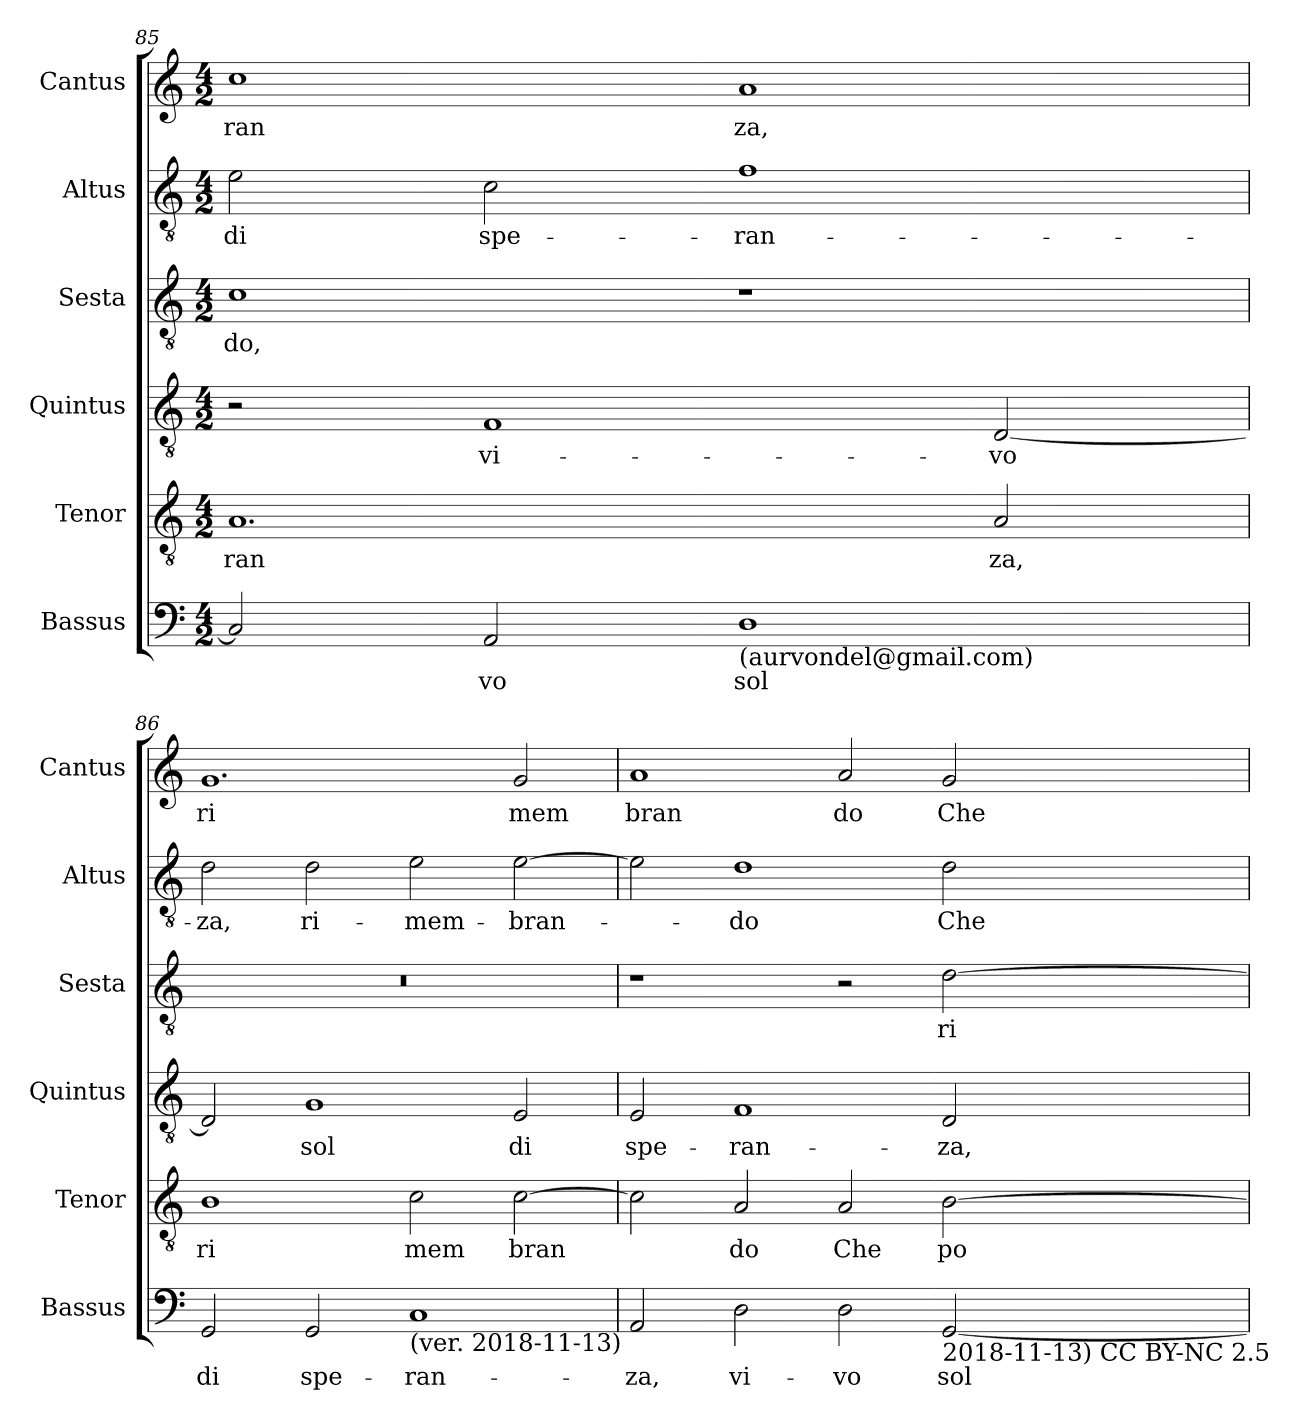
**kern	**text	**kern	**text	**kern	**text	**kern	**text	**kern	**text	**kern	**text
*part6	*part6	*part5	*part5	*part4	*part4	*part3	*part3	*part2	*part2	*part1	*part1
*staff6	*staff6	*staff5	*staff5	*staff4	*staff4	*staff3	*staff3	*staff2	*staff2	*staff1	*staff1
*I"Bassus	*	*I"Tenor	*	*I"Quintus	*	*I"Sesta	*	*I"Altus	*	*I"Cantus	*
*I'Bassus	*	*I'Tenor	*	*I'Quintus	*	*I'Sesta	*	*I'Altus	*	*I'Cantus	*
*clefF4	*	*clefGv2	*	*clefGv2	*	*clefGv2	*	*clefGv2	*	*clefG2	*
*	*	*	*	*k[]	*	*k[]	*	*	*	*	*
*	*	*	*	*C:	*	*C:	*	*	*	*	*
*M4/2	*	*M4/2	*	*M4/2	*	*M4/2	*	*M4/2	*	*M4/2	*
=85	=85	=85	=85	=85	=85	=85	=85	=85	=85	=85	=85
!	!	!	!LO:LY:b:cj	!	!	!	!LO:LY:b:cj	!	!LO:LY:b:cj	!	!LO:LY:b:cj
2C/]	.	1.A	ran	2r	.	1c	do,	2e\	di	1cc	ran
!	!LO:LY:b:cj	!	!	!	!LO:LY:b:cj	!	!	!	!LO:LY:b:cj	!	!
2AA/	-vo	.	.	1F	vi-	.	.	2c\	spe-	.	.
!LO:TX:b:t=(aurvondel@gmail.com)	!	!	!	!	!	!	!	!	!	!	!
!	!LO:LY:b:cj	!	!	!	!	!	!	!	!LO:LY:b:cj	!	!LO:LY:b:cj
1D	sol	.	.	.	.	1r	.	1f	-ran-	1a	za,
!	!	!	!LO:LY:b:cj	!	!LO:LY:b:cj	!	!	!	!	!	!
.	.	2A/	za,	[<2D/	-vo	.	.	.	.	.	.
=86	=86	=86	=86	=86	=86	=86	=86	=86	=86	=86	=86
!	!LO:LY:b:cj	!	!LO:LY:b:cj	!	!	!	!	!	!LO:LY:b:cj	!	!LO:LY:b:cj
2GG/	di	1B	ri	2D/]	.	0r	.	2d\	-za,	1.g	ri
!	!LO:LY:b:cj	!	!	!	!LO:LY:b:cj	!	!	!	!LO:LY:b:cj	!	!
2GG/	spe-	.	.	1G	sol	.	.	2d\	ri-	.	.
!LO:TX:b:t=(ver. 2018-11-13)	!	!	!	!	!	!	!	!	!	!	!
!	!LO:LY:b:cj	!	!LO:LY:b:cj	!	!	!	!	!	!LO:LY:b:cj	!	!
1C	-ran-	2c\	mem	.	.	.	.	2e\	-mem-	.	.
!	!	!	!LO:LY:b	!	!LO:LY:b:cj	!	!	!	!LO:LY:b	!	!LO:LY:b:cj
.	.	[>2c\	bran	2E/	di	.	.	[>2e\	-bran-	2g/	mem
=87	=87	=87	=87	=87	=87	=87	=87	=87	=87	=87	=87
!	!LO:LY:b:cj	!	!	!	!LO:LY:b:cj	!	!	!	!	!	!LO:LY:b:cj
2AA/	-za,	2c\]	.	2E/	spe-	1r	.	2e\]	.	1a	bran
!	!LO:LY:b:cj	!	!LO:LY:b:cj	!	!LO:LY:b:cj	!	!	!	!LO:LY:b:cj	!	!
2D\	vi-	2A/	do	1F	-ran-	.	.	1d	-do	.	.
!	!LO:LY:b:cj	!	!LO:LY:b:cj	!	!	!	!	!	!	!	!LO:LY:b:cj
2D\	-vo	2A/	Che	.	.	2r	.	.	.	2a/	do
!LO:TX:b:t=2018-11-13) CC BY-NC 2.5	!	!	!	!	!	!	!	!	!	!	!
!	!LO:LY:b	!	!LO:LY:b:cj	!	!LO:LY:b:cj	!	!LO:LY:b:cj	!	!LO:LY:b:cj	!	!LO:LY:b:cj
[<2GG/	sol	[>2B\	po	2D/	-za,	[>2d\	ri	2d\	Che	2g/	Che
=	=	=	=	=	=	=	=	=	=	=	=
*-	*-	*-	*-	*-	*-	*-	*-	*-	*-	*-	*-
